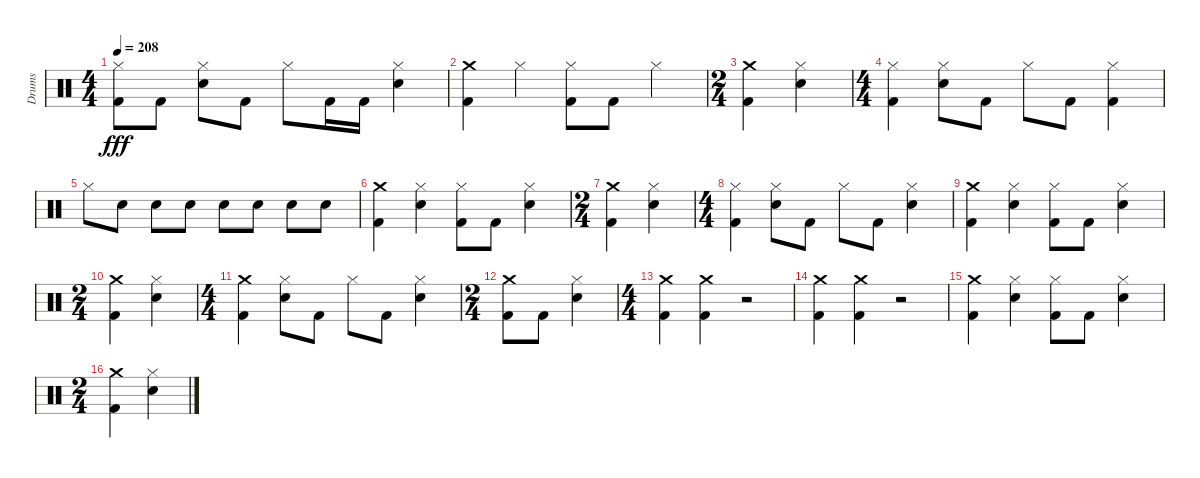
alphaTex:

\track ("Drums" "Drums") {instrument percussion}
\staff {score}
\articulation defaults
\ts (4 4)
\tempo 208
\clef neutral
\ks c
("Hi-Hat (closed)" "Kick (hit) 2").8{dy fff} "Kick (hit) 2".8 ("Snare (hit) 2" "Hi-Hat (closed)").8 "Kick (hit) 2".8 "Hi-Hat (closed)".8 "Kick (hit) 2".16 "Kick (hit) 2".16 ("Snare (hit) 2" "Hi-Hat (closed)").4 |
("Kick (hit) 2" "Crash medium (hit)").4 "Hi-Hat (closed)".4 ("Hi-Hat (closed)" "Kick (hit) 2").8 "Kick (hit) 2".8 "Hi-Hat (closed)".4 |
\ts (2 4)
("Kick (hit) 2" "Crash medium (hit)").4 ("Snare (hit) 2" "Hi-Hat (closed)").4 |
\ts (4 4)
("Kick (hit) 2" "Hi-Hat (closed)").4 ("Snare (hit) 2" "Hi-Hat (closed)").8 "Kick (hit) 2".8 "Hi-Hat (closed)".8 "Kick (hit) 2".8 ("Kick (hit) 2" "Hi-Hat (closed)").4 |
"Hi-Hat (closed)".8 "Snare (hit) 2".8 "Snare (hit) 2".8 "Snare (hit) 2".8 "Snare (hit) 2".8 "Snare (hit) 2".8 "Snare (hit) 2".8 "Snare (hit) 2".8 |
("Crash medium (hit)" "Kick (hit) 2").4 ("Hi-Hat (closed)" "Snare (hit) 2").4 ("Hi-Hat (closed)" "Kick (hit) 2").8 "Kick (hit) 2".8 ("Snare (hit) 2" "Hi-Hat (closed)").4 |
\ts (2 4)
("Kick (hit) 2" "Crash medium (hit)").4 ("Snare (hit) 2" "Hi-Hat (closed)").4 |
\ts (4 4)
("Kick (hit) 2" "Hi-Hat (closed)").4 ("Hi-Hat (closed)" "Snare (hit) 2").8 "Kick (hit) 2".8 "Hi-Hat (closed)".8 "Kick (hit) 2".8 ("Snare (hit) 2" "Hi-Hat (closed)").4 |
("Kick (hit) 2" "Crash medium (hit)").4 ("Snare (hit) 2" "Hi-Hat (closed)").4 ("Kick (hit) 2" "Hi-Hat (closed)").8 "Kick (hit) 2".8 ("Snare (hit) 2" "Hi-Hat (closed)").4 |
\ts (2 4)
("Kick (hit) 2" "Crash medium (hit)").4 ("Snare (hit) 2" "Hi-Hat (closed)").4 |
\ts (4 4)
("Kick (hit) 2" "Crash medium (hit)").4 ("Snare (hit) 2" "Hi-Hat (closed)").8 "Kick (hit) 2".8 "Hi-Hat (closed)".8 "Kick (hit) 2".8 ("Hi-Hat (closed)" "Snare (hit) 2").4 |
\ts (2 4)
("Kick (hit) 2" "Crash medium (hit)").8 "Kick (hit) 2".8 ("Snare (hit) 2" "Hi-Hat (closed)").4 |
\ts (4 4)
("Kick (hit) 2" "Crash medium (hit)").4 ("Kick (hit) 2" "Crash medium (hit)").4 r.2 |
("Kick (hit) 2" "Crash medium (hit)").4 ("Crash medium (hit)" "Kick (hit) 2").4 r.2 |
("Kick (hit) 2" "Crash medium (hit)").4 ("Snare (hit) 2" "Hi-Hat (closed)").4 ("Kick (hit) 2" "Hi-Hat (closed)").8 "Kick (hit) 2".8 ("Snare (hit) 2" "Hi-Hat (closed)").4 |
\ts (2 4)
("Kick (hit) 2" "Crash medium (hit)").4 ("Hi-Hat (closed)" "Snare (hit) 2").4
